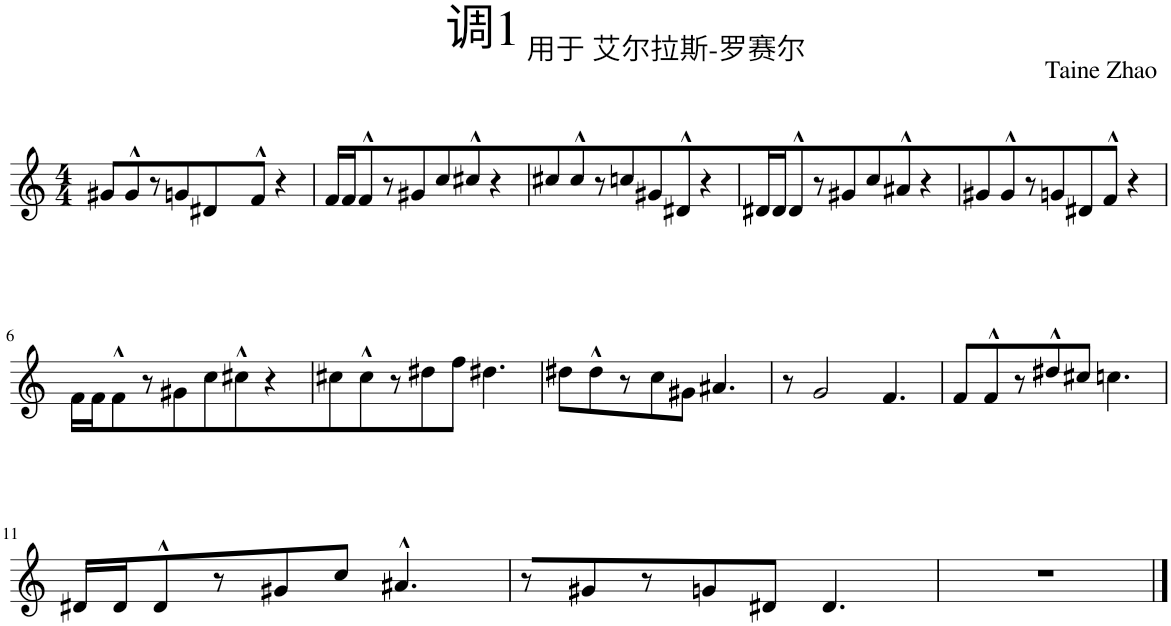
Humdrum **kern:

**kern
*part1
*staff1
*I"Piano
*I'Pno.
*clefG2
*k[]
*M4/4
=1
8g#X/L
8g#^^/
8r
8gn/
8d#X/
8f^^/J
4r
=2
16f/LL
16f/J
8f^^/
8r
8g#X/
8cc/
8cc#X^^/J
4r
=3
8cc#X/L
8cc#^^/
8r
8ccn/
8g#X/
8d#X^^/J
4r
=4
16d#X/LL
16d#/J
8d#^^/
8r
8g#X/
8cc/
8a#X^^/J
4r
=5
8g#X/L
8g#^^/
8r
8gn/
8d#X/
8f^^/J
4r
!!LO:LB:g=z
=6
16f\LL
16f\J
8f^^\
8r
8g#X\
8cc\
8cc#X^^\J
4r
=7
8cc#X\L
8cc#^^\
8r
8dd#X\
8ff\J
4.dd#X\
=8
8dd#X\L
8dd#^^\
8r
8cc\
8g#X\J
4.a#X/
=9
8r
2g/
4.f/
=10
8f/L
8f^^/
8r
8dd#X^^/
8cc#X/J
4.ccn\
!!LO:LB:g=z
=11
16d#X/LL
16d#/J
8d#^^/
8r
8g#X/
8cc/J
4.a#X^^/
=12
8r
8g#X/
8r
8gn/
8d#X/J
4.d#/
=13
1r
==
*-
